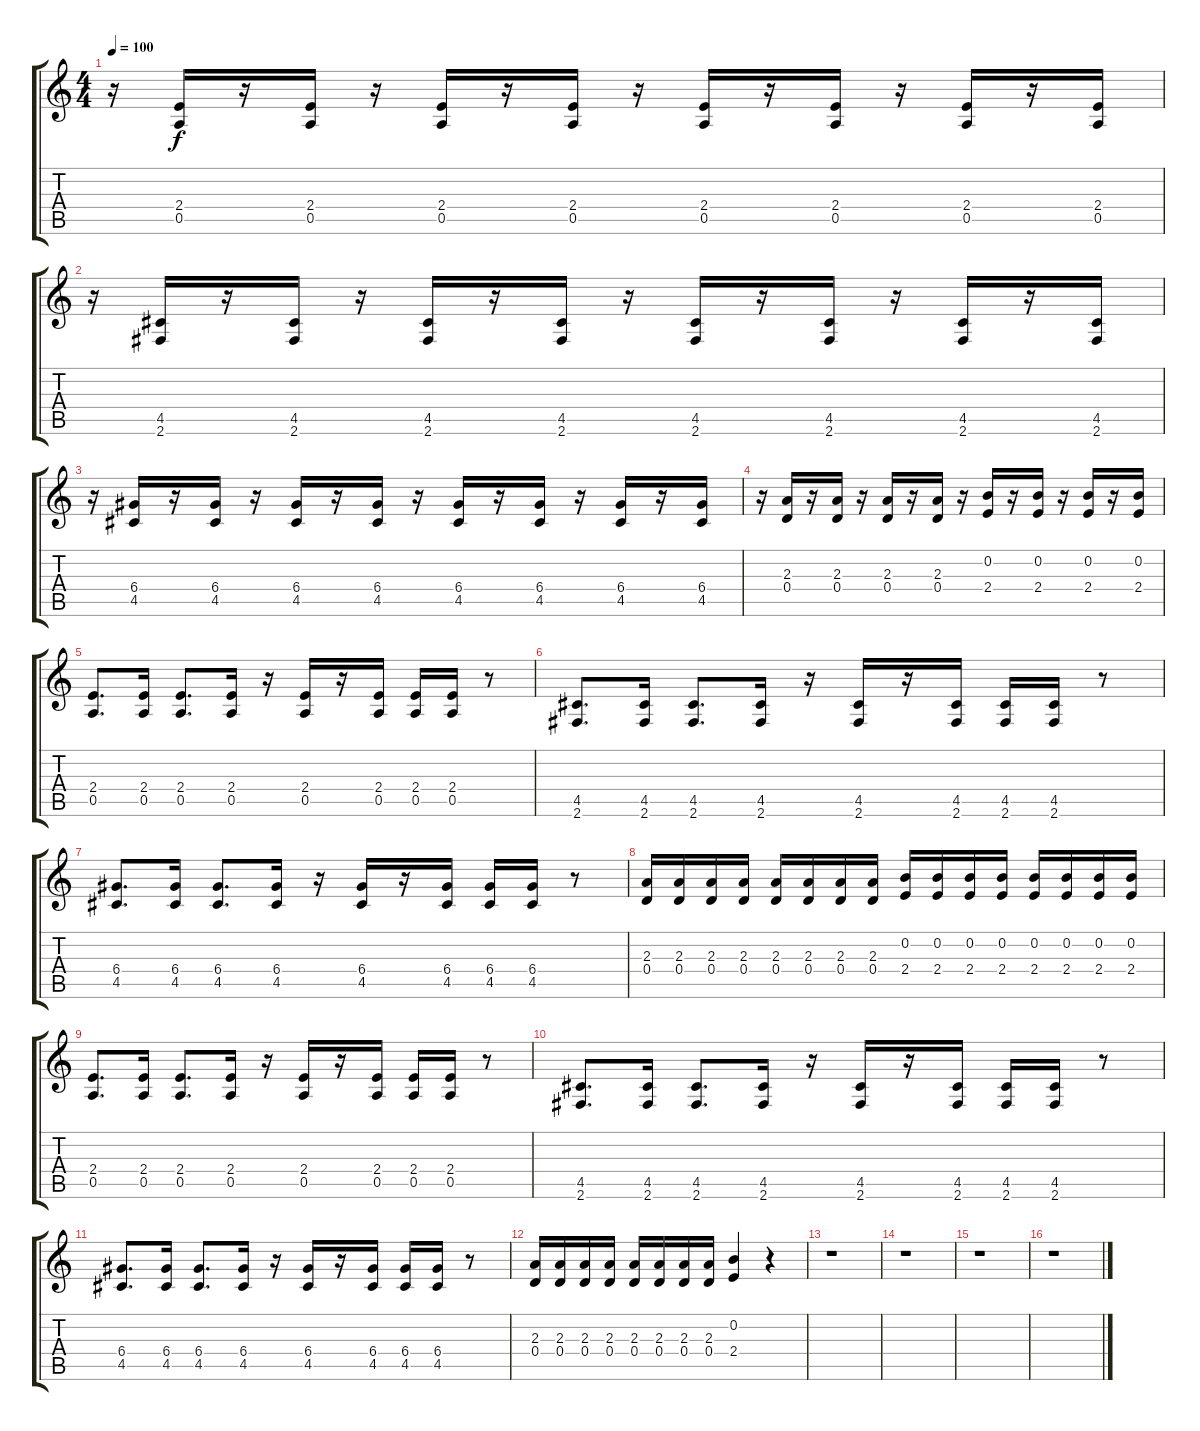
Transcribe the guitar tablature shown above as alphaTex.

\track "" {instrument overdrivenguitar}
\staff {score tabs}
\tuning (E4 B3 G3 D3 A2 E2) {hide}
\ts (4 4)
\tempo 100
\clef g2
\ks c
r.16{dy f} (2.4 0.5).16 r.16 (2.4 0.5).16 r.16 (2.4 0.5).16 r.16 (2.4 0.5).16 r.16 (2.4 0.5).16 r.16 (2.4 0.5).16 r.16 (2.4 0.5).16 r.16 (2.4 0.5).16 |
r.16 (4.5 2.6).16 r.16 (4.5 2.6).16 r.16 (4.5 2.6).16 r.16 (4.5 2.6).16 r.16 (4.5 2.6).16 r.16 (4.5 2.6).16 r.16 (4.5 2.6).16 r.16 (4.5 2.6).16 |
r.16 (6.4 4.5).16 r.16 (6.4 4.5).16 r.16 (6.4 4.5).16 r.16 (6.4 4.5).16 r.16 (6.4 4.5).16 r.16 (6.4 4.5).16 r.16 (6.4 4.5).16 r.16 (6.4 4.5).16 |
r.16 (2.3 0.4).16 r.16 (2.3 0.4).16 r.16 (2.3 0.4).16 r.16 (2.3 0.4).16 r.16 (0.2 2.4).16 r.16 (0.2 2.4).16 r.16 (0.2 2.4).16 r.16 (0.2 2.4).16 |
(2.4 0.5).8{d} (2.4 0.5).16 (2.4 0.5).8{d} (2.4 0.5).16 r.16 (2.4 0.5).16 r.16 (2.4 0.5).16 (2.4 0.5).16 (2.4 0.5).16 r.8 |
(4.5 2.6).8{d} (4.5 2.6).16 (4.5 2.6).8{d} (4.5 2.6).16 r.16 (4.5 2.6).16 r.16 (4.5 2.6).16 (4.5 2.6).16 (4.5 2.6).16 r.8 |
(6.4 4.5).8{d} (6.4 4.5).16 (6.4 4.5).8{d} (6.4 4.5).16 r.16 (6.4 4.5).16 r.16 (6.4 4.5).16 (6.4 4.5).16 (6.4 4.5).16 r.8 |
(2.3 0.4).16 (2.3 0.4).16 (2.3 0.4).16 (2.3 0.4).16 (2.3 0.4).16 (2.3 0.4).16 (2.3 0.4).16 (2.3 0.4).16 (0.2 2.4).16 (0.2 2.4).16 (0.2 2.4).16 (0.2 2.4).16 (0.2 2.4).16 (0.2 2.4).16 (0.2 2.4).16 (0.2 2.4).16 |
(2.4 0.5).8{d} (2.4 0.5).16 (2.4 0.5).8{d} (2.4 0.5).16 r.16 (2.4 0.5).16 r.16 (2.4 0.5).16 (2.4 0.5).16 (2.4 0.5).16 r.8 |
(4.5 2.6).8{d} (4.5 2.6).16 (4.5 2.6).8{d} (4.5 2.6).16 r.16 (4.5 2.6).16 r.16 (4.5 2.6).16 (4.5 2.6).16 (4.5 2.6).16 r.8 |
(6.4 4.5).8{d} (6.4 4.5).16 (6.4 4.5).8{d} (6.4 4.5).16 r.16 (6.4 4.5).16 r.16 (6.4 4.5).16 (6.4 4.5).16 (6.4 4.5).16 r.8 |
(2.3 0.4).16 (2.3 0.4).16 (2.3 0.4).16 (2.3 0.4).16 (2.3 0.4).16 (2.3 0.4).16 (2.3 0.4).16 (2.3 0.4).16 (0.2 2.4).4 r.4 |
r.1 |
r.1 |
r.1 |
r.1
